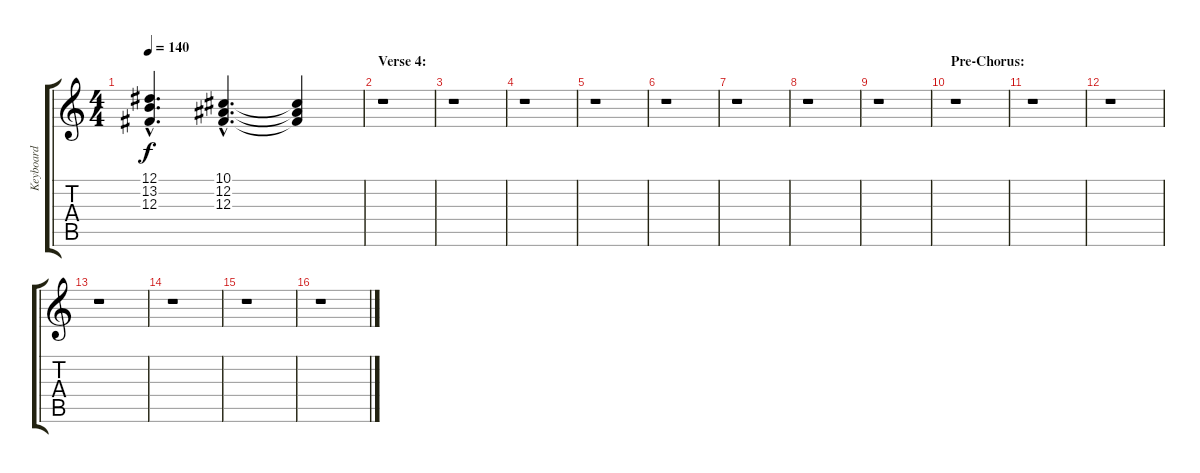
\track ("Keyboard" "Keyboard") {instrument stringensemble1}
\staff {score tabs}
\tuning (Eb4 Bb3 Gb3 Db3 Ab2 Eb2) {hide}
\ts (4 4)
\tempo 140
\clef g2
\ks c
(12.1{hac} 13.2{hac} 12.3{hac}).4{d dy f} (10.1{hac} 12.2{hac} 12.3{hac}).4{d} (10.1{t} 12.2{t} 12.3{t}).4 |
\section ("" "Verse 4:")
r.1 |
r.1 |
r.1 |
r.1 |
r.1 |
r.1 |
r.1 |
r.1 |
\section ("" "Pre-Chorus:")
r.1 |
r.1 |
r.1 |
r.1 |
r.1 |
r.1 |
r.1
